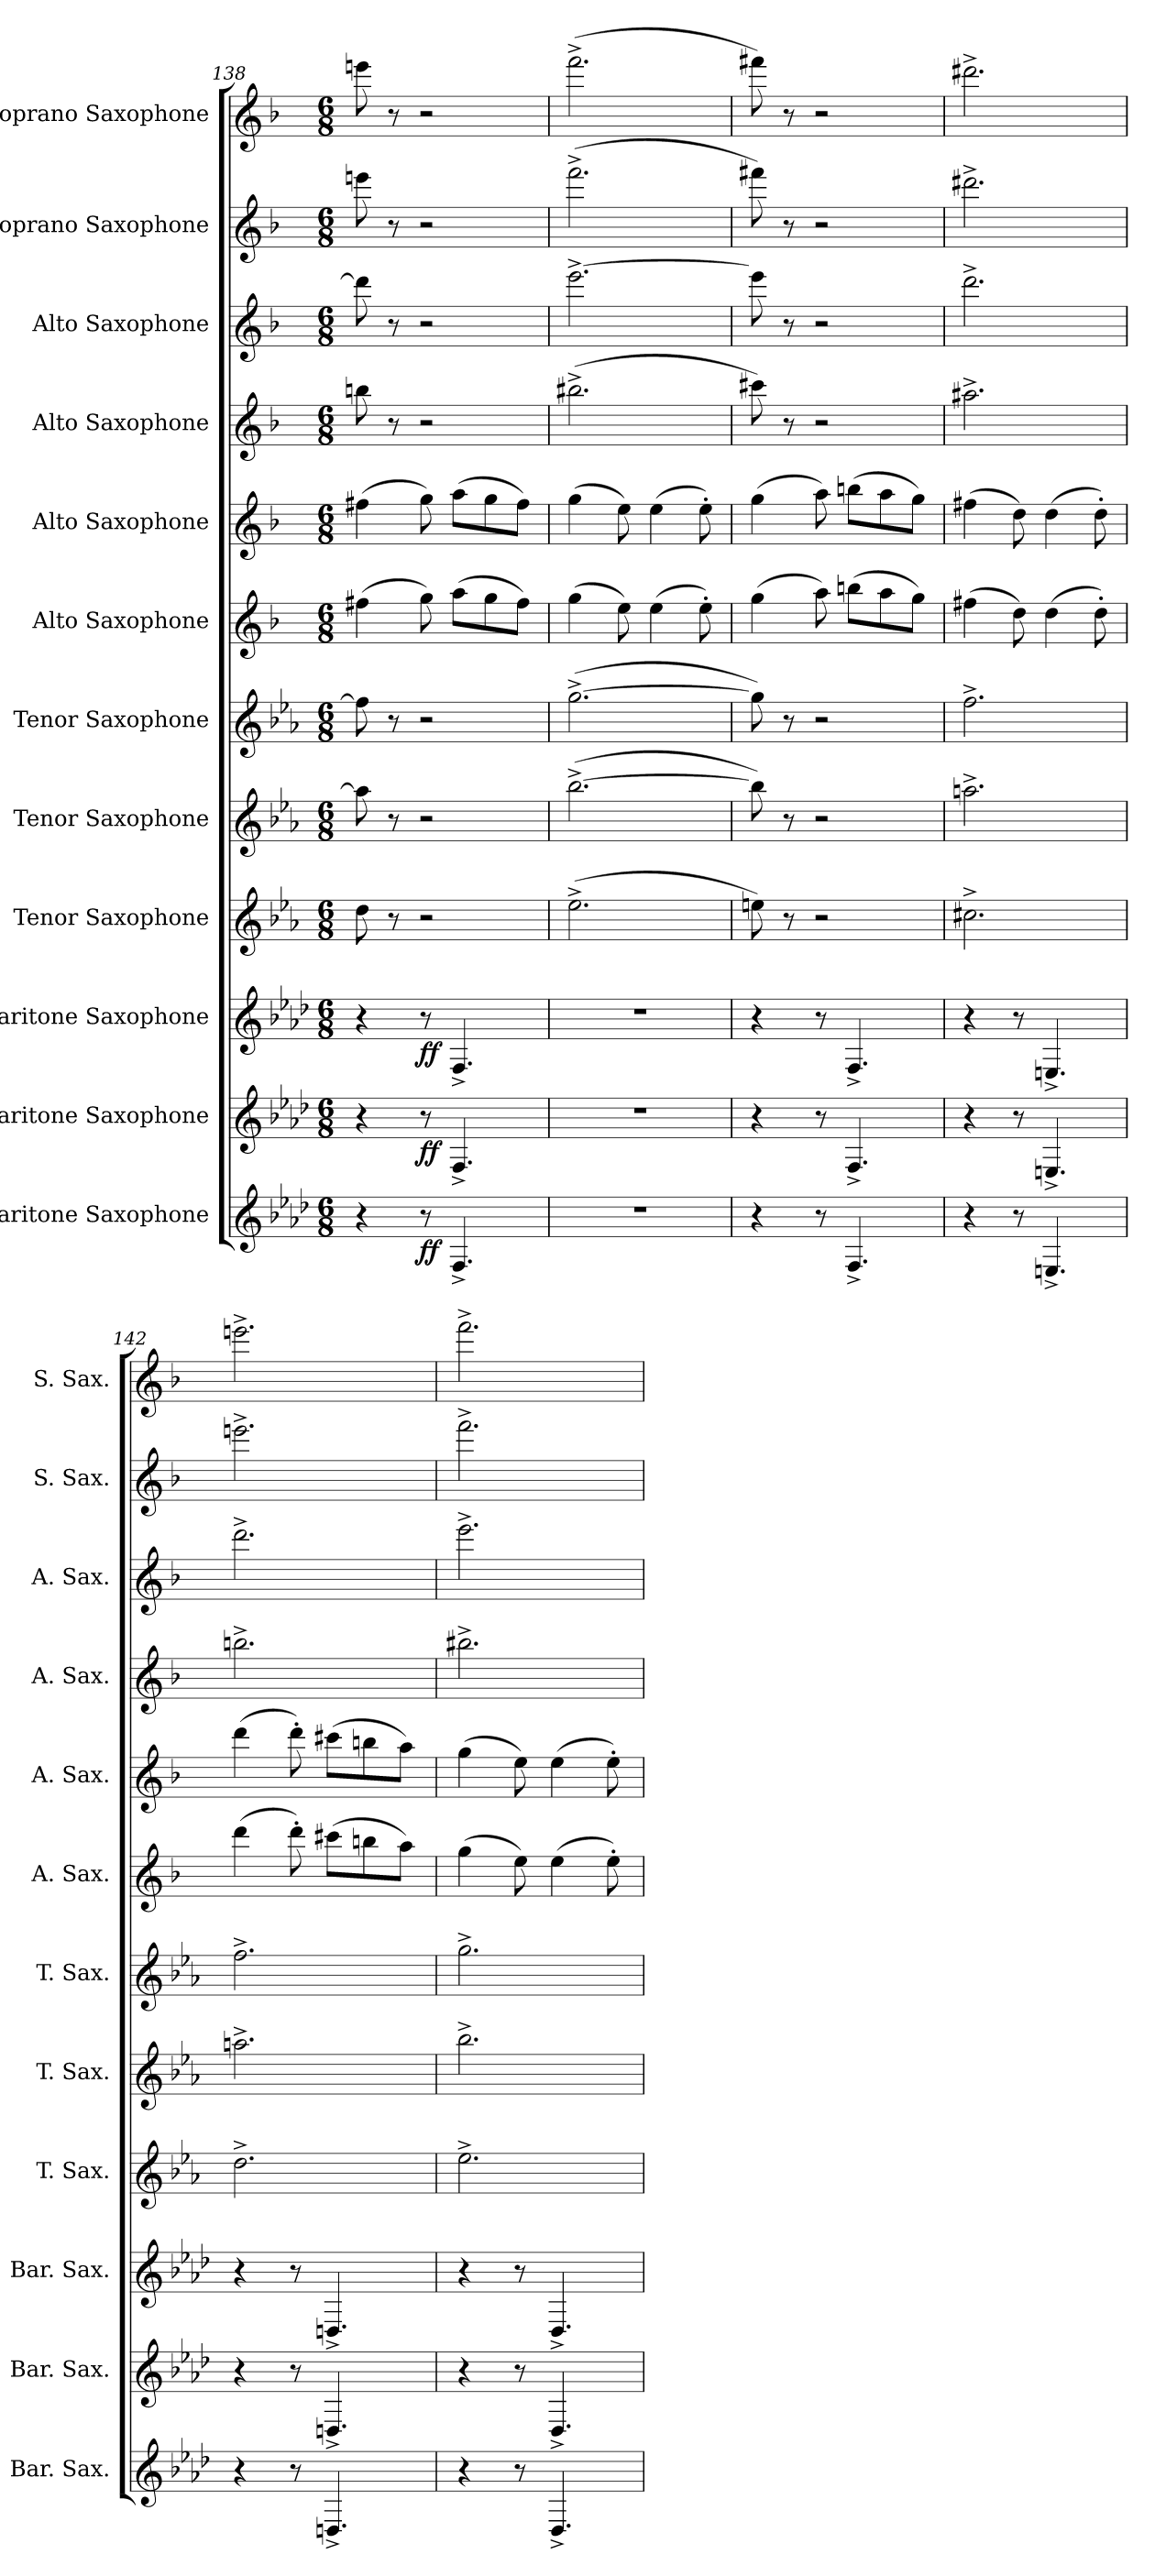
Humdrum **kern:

**kern	**dynam	**kern	**dynam	**kern	**dynam	**kern	**kern	**kern	**kern	**kern	**kern	**kern	**kern	**kern
*part12	*part12	*part11	*part11	*part10	*part10	*part9	*part8	*part7	*part6	*part5	*part4	*part3	*part2	*part1
*staff12	*staff12	*staff11	*staff11	*staff10	*staff10	*staff9	*staff8	*staff7	*staff6	*staff5	*staff4	*staff3	*staff2	*staff1
*I"Baritone Saxophone	*	*I"Baritone Saxophone	*	*I"Baritone Saxophone	*	*I"Tenor Saxophone	*I"Tenor Saxophone	*I"Tenor Saxophone	*I"Alto Saxophone	*I"Alto Saxophone	*I"Alto Saxophone	*I"Alto Saxophone	*I"Soprano Saxophone	*I"Soprano Saxophone
*I'Bar. Sax.	*	*I'Bar. Sax.	*	*I'Bar. Sax.	*	*I'T. Sax.	*I'T. Sax.	*I'T. Sax.	*I'A. Sax.	*I'A. Sax.	*I'A. Sax.	*I'A. Sax.	*I'S. Sax.	*I'S. Sax.
*clefG2	*	*clefG2	*	*clefG2	*	*clefG2	*clefG2	*clefG2	*clefG2	*clefG2	*clefG2	*clefG2	*clefG2	*clefG2
*ITrd12c21	*	*ITrd12c21	*	*ITrd12c21	*	*ITrd8c14	*ITrd8c14	*ITrd8c14	*ITrd5c9	*ITrd5c9	*ITrd5c9	*ITrd5c9	*ITrd1c2	*ITrd1c2
*k[b-e-a-d-]	*	*k[b-e-a-d-]	*	*k[b-e-a-d-]	*	*k[b-e-a-]	*k[b-e-a-]	*k[b-e-a-]	*k[b-e-a-d-]	*k[b-e-a-d-]	*k[b-e-a-d-]	*k[b-e-a-d-]	*k[b-e-a-]	*k[b-e-a-]
*M6/8	*	*M6/8	*	*M6/8	*	*M6/8	*M6/8	*M6/8	*M6/8	*M6/8	*M6/8	*M6/8	*M6/8	*M6/8
=138	=138	=138	=138	=138	=138	=138	=138	=138	=138	=138	=138	=138	=138	=138
4r	.	4r	.	4r	.	8d\	8a\]	8f\]	(4an\	(4an\	8ddn\	8ff\]	8dddn\	8dddn\
.	.	.	.	.	.	8r	8r	8r	.	.	8r	8r	8r	8r
!	!LO:DY:b	!	!LO:DY:b	!	!LO:DY:b	!	!	!	!	!	!	!	!	!
8r	ff	8r	ff	8r	ff	2r	2r	2r	8b-\)	8b-\)	2r	2r	2r	2r
4.FF^/	.	4.FF^/	.	4.FF^/	.	.	.	.	(8cc\L	(8cc\L	.	.	.	.
.	.	.	.	.	.	.	.	.	8b-\	8b-\	.	.	.	.
.	.	.	.	.	.	.	.	.	8a\J)	8a\J)	.	.	.	.
=139	=139	=139	=139	=139	=139	=139	=139	=139	=139	=139	=139	=139	=139	=139
2.r	.	2.r	.	2.r	.	(2.e-^\	([2.b-^\	([2.g^\	(4b-\	(4b-\	(2.dd#X^\	[2.gg^\	(2.eee-^\	(2.eee-^\
.	.	.	.	.	.	.	.	.	8g\)	8g\)	.	.	.	.
.	.	.	.	.	.	.	.	.	(4g\	(4g\	.	.	.	.
.	.	.	.	.	.	.	.	.	8g'\)	8g'\)	.	.	.	.
=140	=140	=140	=140	=140	=140	=140	=140	=140	=140	=140	=140	=140	=140	=140
4r	.	4r	.	4r	.	8en\)	8b-\])	8g\])	(4b-\	(4b-\	8een\)	8gg\]	8eeen\)	8eeen\)
.	.	.	.	.	.	8r	8r	8r	.	.	8r	8r	8r	8r
8r	.	8r	.	8r	.	2r	2r	2r	8cc\)	8cc\)	2r	2r	2r	2r
4.FF^/	.	4.FF^/	.	4.FF^/	.	.	.	.	(8ddn\L	(8ddn\L	.	.	.	.
.	.	.	.	.	.	.	.	.	8cc\	8cc\	.	.	.	.
.	.	.	.	.	.	.	.	.	8b-\J)	8b-\J)	.	.	.	.
=141	=141	=141	=141	=141	=141	=141	=141	=141	=141	=141	=141	=141	=141	=141
4r	.	4r	.	4r	.	2.c#X^\	2.an^\	2.f^\	(4an\	(4an\	2.cc#X^\	2.ff^\	2.ccc#X^\	2.ccc#X^\
8r	.	8r	.	8r	.	.	.	.	8f\)	8f\)	.	.	.	.
4.EEn^/	.	4.EEn^/	.	4.EEn^/	.	.	.	.	(4f\	(4f\	.	.	.	.
.	.	.	.	.	.	.	.	.	8f'\)	8f'\)	.	.	.	.
!!LO:PB:g=z
=142	=142	=142	=142	=142	=142	=142	=142	=142	=142	=142	=142	=142	=142	=142
4r	.	4r	.	4r	.	2.d^\	2.an^\	2.f^\	(4ff\	(4ff\	2.ddn^\	2.ff^\	2.dddn^\	2.dddn^\
8r	.	8r	.	8r	.	.	.	.	8ff'\)	8ff'\)	.	.	.	.
4.DDn^/	.	4.DDn^/	.	4.DDn^/	.	.	.	.	(8een\L	(8een\L	.	.	.	.
.	.	.	.	.	.	.	.	.	8ddn\	8ddn\	.	.	.	.
.	.	.	.	.	.	.	.	.	8cc\J)	8cc\J)	.	.	.	.
=143	=143	=143	=143	=143	=143	=143	=143	=143	=143	=143	=143	=143	=143	=143
4r	.	4r	.	4r	.	2.e-^\	2.b-^\	2.g^\	(4b-\	(4b-\	2.dd#X^\	2.gg^\	2.eee-^\	2.eee-^\
8r	.	8r	.	8r	.	.	.	.	8g\)	8g\)	.	.	.	.
4.DD-^/	.	4.DD-^/	.	4.DD-^/	.	.	.	.	(4g\	(4g\	.	.	.	.
.	.	.	.	.	.	.	.	.	8g'\)	8g'\)	.	.	.	.
=	=	=	=	=	=	=	=	=	=	=	=	=	=	=
*-	*-	*-	*-	*-	*-	*-	*-	*-	*-	*-	*-	*-	*-	*-
